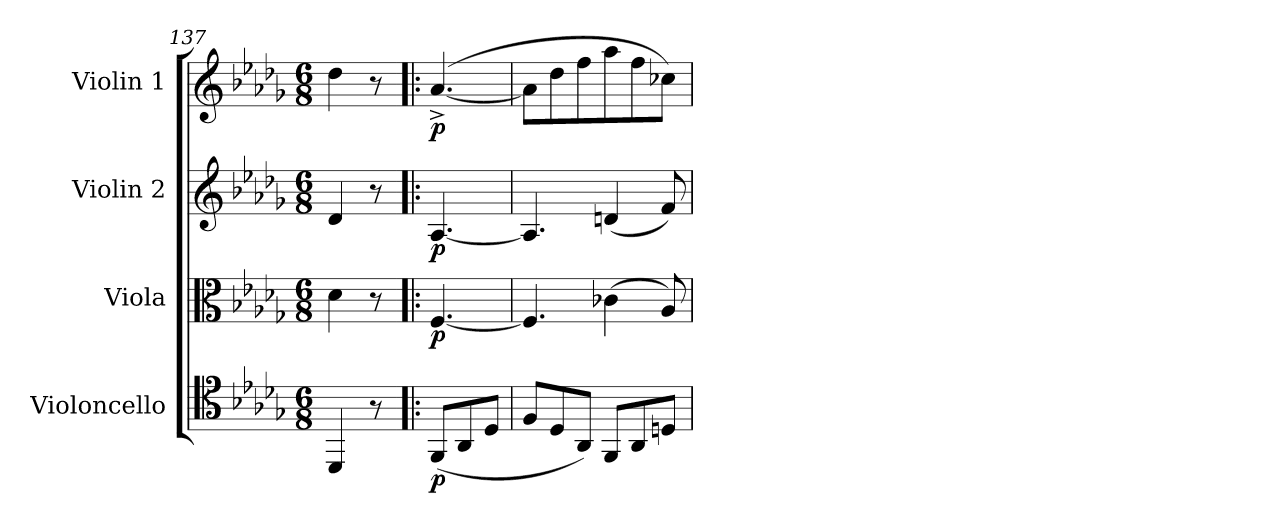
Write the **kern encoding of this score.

**kern	**dynam	**kern	**dynam	**kern	**dynam	**kern	**dynam
*part4	*part4	*part3	*part3	*part2	*part2	*part1	*part1
*staff4	*staff4	*staff3	*staff3	*staff2	*staff2	*staff1	*staff1
*I"Violoncello	*	*I"Viola	*	*I"Violin 2	*	*I"Violin 1	*
*I'Vc	*	*I'Vla	*	*I'Vln	*	*I'Vln	*
*clefC4	*	*clefC3	*	*clefG2	*	*clefG2	*
*k[b-e-a-d-g-]	*	*k[b-e-a-d-g-]	*	*k[b-e-a-d-g-]	*	*k[b-e-a-d-g-]	*
*M6/8	*	*M6/8	*	*M6/8	*	*M6/8	*
=137	=137	=137	=137	=137	=137	=137	=137
4DD-/	.	4d-\	.	4d-/	.	4dd-\	.
8r	.	8r	.	8r	.	8r	.
=137X16!|:	=137X16!|:	=137X16!|:	=137X16!|:	=137X16!|:	=137X16!|:	=137X16!|:	=137X16!|:
!	!LO:DY:b	!	!LO:DY:b	!	!LO:DY:b	!	!LO:DY:b
(8FF/L	p	[4.F/	p	[4.A-/	p	([4.a-^/	p
8AA-/	.	.	.	.	.	.	.
8D-/J	.	.	.	.	.	.	.
=138	=138	=138	=138	=138	=138	=138	=138
8F/L	.	4.F/]	.	4.A-/]	.	8a-\L]	.
8D-/	.	.	.	.	.	8dd-\	.
8AA-/J)	.	.	.	.	.	8ff\	.
8FF/L	.	(4c-X\	.	(4dn/	.	8aa-\	.
8AA-/	.	.	.	.	.	8ff\	.
8Dn/J	.	8A-/)	.	8f/)	.	8cc-X\J)	.
=	=	=	=	=	=	=	=
*-	*-	*-	*-	*-	*-	*-	*-
